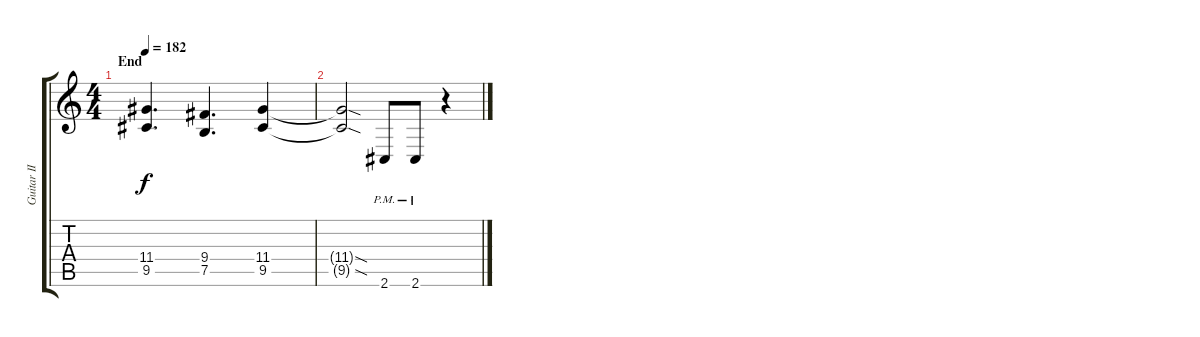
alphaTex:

\track ("Guitar II" "Guitar II") {instrument distortionguitar}
\staff {score tabs}
\tuning (B3 Gb3 D3 A2 E2 B1) {hide}
\ts (4 4)
\section ("" "End")
\tempo 182
\clef g2
\ks c
(11.4 9.5).4{d dy f} (9.4 7.5).4{d} (11.4 9.5).4 |
(11.4{sod t} 9.5{sod t}).2 2.6{pm}.8 2.6{pm}.8 r.4
